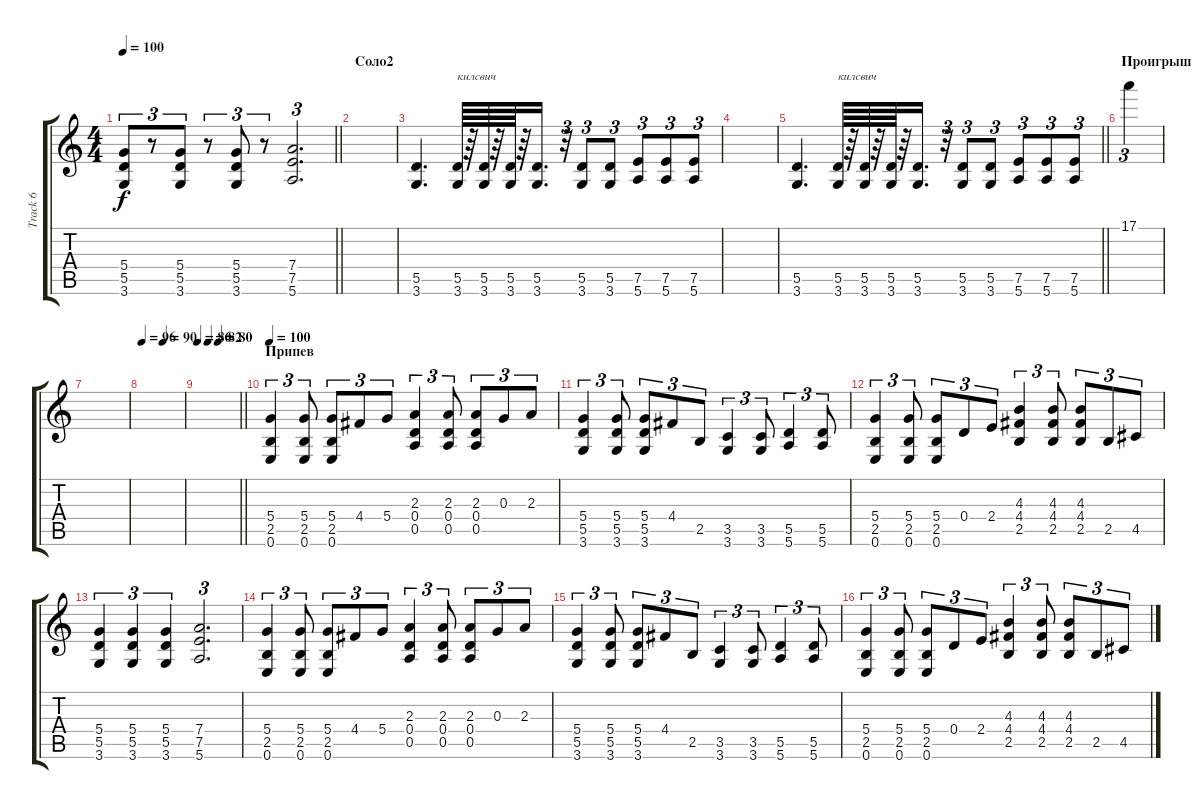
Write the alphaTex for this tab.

\track ("Track 6" "Track 6") {instrument overdrivenguitar}
\staff {score tabs}
\tuning (E4 B3 G3 D3 A2 E2) {hide}
\ts (4 4)
\tempo 100
\clef g2
\barLineRight lightlight
\ks c
(5.4 5.5 3.6).8{tu (3 2) dy f} r.8{tu (3 2)} (5.4 5.5 3.6).8{tu (3 2)} r.8{tu (3 2)} (5.4 5.5 3.6).8{tu (3 2)} r.8{tu (3 2)} (7.4 7.5 5.6).2{d tu (3 2)} |
\section ("" "Соло2")
|
(5.5 3.6).4{d} (5.5 3.6).64{txt "килсвич"} r.64 (5.5 3.6).64 r.64 (5.5 3.6).64 r.64 (5.5 3.6).16{d} r.32{tu (3 2)} (5.5 3.6).8{tu (3 2)} (5.5 3.6).8{tu (3 2)} (7.5 5.6).8{tu (3 2)} (7.5 5.6).8{tu (3 2)} (7.5 5.6).8{tu (3 2)} |
|
\barLineRight lightlight
(5.5 3.6).4{d} (5.5 3.6).64{txt "килсвич"} r.64 (5.5 3.6).64 r.64 (5.5 3.6).64 r.64 (5.5 3.6).16{d} r.32{tu (3 2)} (5.5 3.6).8{tu (3 2)} (5.5 3.6).8{tu (3 2)} (7.5 5.6).8{tu (3 2)} (7.5 5.6).8{tu (3 2)} (7.5 5.6).8{tu (3 2)} |
\section ("" "Проигрыш")
17.1.4{tu (3 2)} |
|
\tempo 96
\tempo (90 0.5)
|
\tempo 86
\tempo (82 0.25)
\tempo (80 0.5)
\barLineRight lightlight
|
\section ("" "Припев")
\tempo 100
(5.4 2.5 0.6).4{tu (3 2)} (5.4 2.5 0.6).8{tu (3 2)} (5.4 2.5 0.6).8{tu (3 2)} 4.4.8{tu (3 2)} 5.4.8{tu (3 2)} (2.3 0.4 0.5).4{tu (3 2)} (2.3 0.4 0.5).8{tu (3 2)} (2.3 0.4 0.5).8{tu (3 2)} 0.3.8{tu (3 2)} 2.3.8{tu (3 2)} |
(5.4 5.5 3.6).4{tu (3 2)} (5.4 5.5 3.6).8{tu (3 2)} (5.4 5.5 3.6).8{tu (3 2)} 4.4.8{tu (3 2)} 2.5.8{tu (3 2)} (3.5 3.6).4{tu (3 2)} (3.5 3.6).8{tu (3 2)} (5.5 5.6).4{tu (3 2)} (5.5 5.6).8{tu (3 2)} |
(5.4 2.5 0.6).4{tu (3 2)} (5.4 2.5 0.6).8{tu (3 2)} (5.4 2.5 0.6).8{tu (3 2)} 0.4.8{tu (3 2)} 2.4.8{tu (3 2)} (4.3 4.4 2.5).4{tu (3 2)} (4.3 4.4 2.5).8{tu (3 2)} (4.3 4.4 2.5).8{tu (3 2)} 2.5.8{tu (3 2)} 4.5.8{tu (3 2)} |
(5.4 5.5 3.6).4{tu (3 2)} (5.4 5.5 3.6).4{tu (3 2)} (5.4 5.5 3.6).4{tu (3 2)} (7.4 7.5 5.6).2{d tu (3 2)} |
(5.4 2.5 0.6).4{tu (3 2)} (5.4 2.5 0.6).8{tu (3 2)} (5.4 2.5 0.6).8{tu (3 2)} 4.4.8{tu (3 2)} 5.4.8{tu (3 2)} (2.3 0.4 0.5).4{tu (3 2)} (2.3 0.4 0.5).8{tu (3 2)} (2.3 0.4 0.5).8{tu (3 2)} 0.3.8{tu (3 2)} 2.3.8{tu (3 2)} |
(5.4 5.5 3.6).4{tu (3 2)} (5.4 5.5 3.6).8{tu (3 2)} (5.4 5.5 3.6).8{tu (3 2)} 4.4.8{tu (3 2)} 2.5.8{tu (3 2)} (3.5 3.6).4{tu (3 2)} (3.5 3.6).8{tu (3 2)} (5.5 5.6).4{tu (3 2)} (5.5 5.6).8{tu (3 2)} |
(5.4 2.5 0.6).4{tu (3 2)} (5.4 2.5 0.6).8{tu (3 2)} (5.4 2.5 0.6).8{tu (3 2)} 0.4.8{tu (3 2)} 2.4.8{tu (3 2)} (4.3 4.4 2.5).4{tu (3 2)} (4.3 4.4 2.5).8{tu (3 2)} (4.3 4.4 2.5).8{tu (3 2)} 2.5.8{tu (3 2)} 4.5.8{tu (3 2)}
